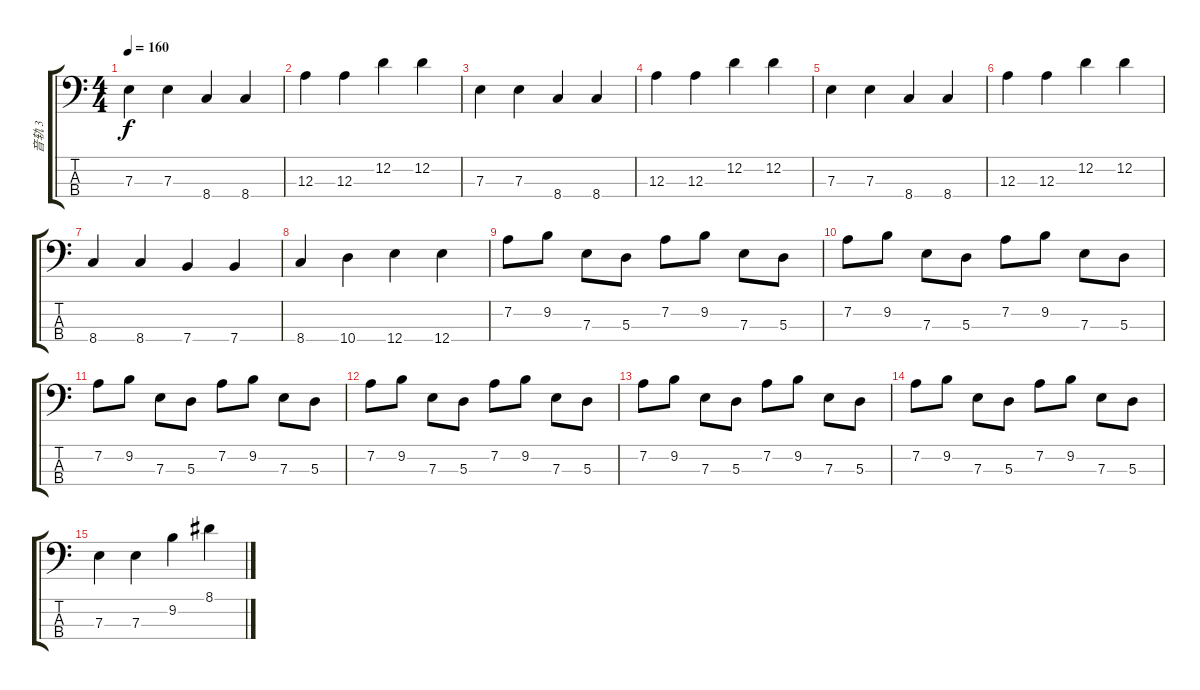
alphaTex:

\track ("音轨 3" "音轨 3") {instrument electricbassfinger}
\staff {score tabs}
\tuning (G2 D2 A1 E1) {hide}
\ts (4 4)
\tempo 160
\clef f4
\ks c
7.3.4{dy f} 7.3.4 8.4.4 8.4.4 |
12.3.4 12.3.4 12.2.4 12.2.4 |
7.3.4 7.3.4 8.4.4 8.4.4 |
12.3.4 12.3.4 12.2.4 12.2.4 |
7.3.4 7.3.4 8.4.4 8.4.4 |
12.3.4 12.3.4 12.2.4 12.2.4 |
8.4.4 8.4.4 7.4.4 7.4.4 |
8.4.4 10.4.4 12.4.4 12.4.4 |
7.2.8 9.2.8 7.3.8 5.3.8 7.2.8 9.2.8 7.3.8 5.3.8 |
7.2.8 9.2.8 7.3.8 5.3.8 7.2.8 9.2.8 7.3.8 5.3.8 |
7.2.8 9.2.8 7.3.8 5.3.8 7.2.8 9.2.8 7.3.8 5.3.8 |
7.2.8 9.2.8 7.3.8 5.3.8 7.2.8 9.2.8 7.3.8 5.3.8 |
7.2.8 9.2.8 7.3.8 5.3.8 7.2.8 9.2.8 7.3.8 5.3.8 |
7.2.8 9.2.8 7.3.8 5.3.8 7.2.8 9.2.8 7.3.8 5.3.8 |
7.3.4 7.3.4 9.2.4 8.1.4
